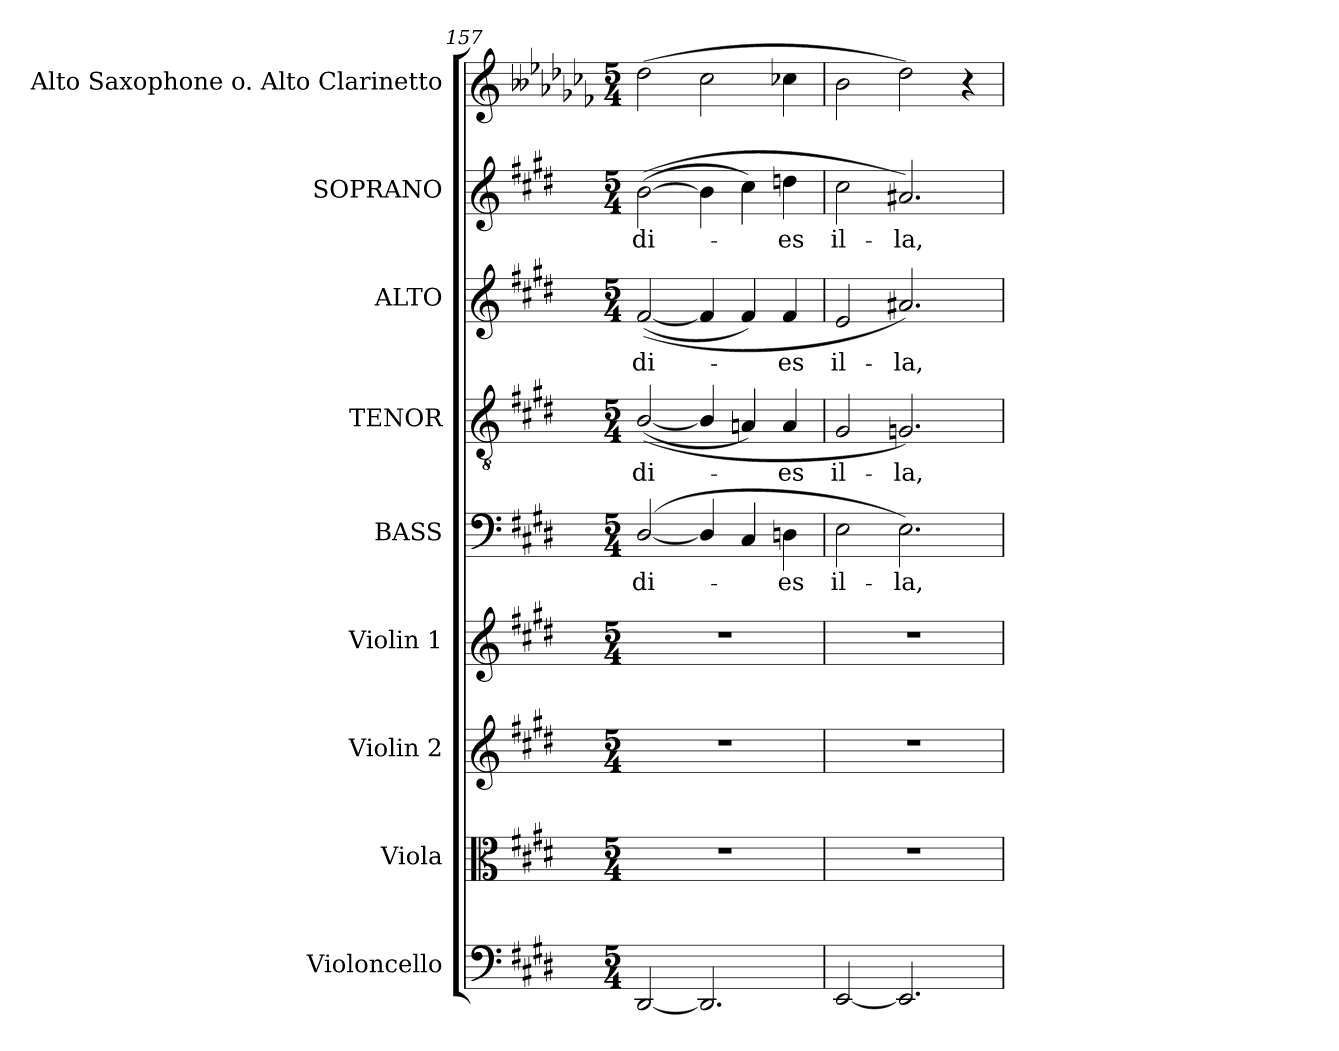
**kern	**kern	**kern	**kern	**kern	**text	**kern	**text	**kern	**text	**kern	**text	**kern
*part9	*part8	*part7	*part6	*part5	*part5	*part4	*part4	*part3	*part3	*part2	*part2	*part1
*staff9	*staff8	*staff7	*staff6	*staff5	*staff5	*staff4	*staff4	*staff3	*staff3	*staff2	*staff2	*staff1
*I"Violoncello	*I"Viola	*I"Violin 2	*I"Violin 1	*I"BASS	*	*I"TENOR	*	*I"ALTO	*	*I"SOPRANO	*	*I"Alto Saxophone o. Alto Clarinetto
*I'Vc.	*I'Vla.	*I'Vln. 2	*I'Vln. 1	*I'B.	*	*I'T.	*	*I'A.	*	*I'S.	*	*I'Alto Sax. o. Alto Clar.
*clefF4	*clefC3	*clefG2	*clefG2	*clefF4	*	*clefGv2	*	*clefG2	*	*clefG2	*	*clefG2
*	*	*	*	*	*	*ITrd7c12	*	*	*	*	*	*ITrd5c9
*k[f#c#g#d#]	*k[f#c#g#d#]	*k[f#c#g#d#]	*k[f#c#g#d#]	*k[f#c#g#d#]	*	*k[f#c#g#d#]	*	*k[f#c#g#d#]	*	*k[f#c#g#d#]	*	*k[b--e-a-d-g-c-f-]
*E:	*E:	*E:	*E:	*E:	*	*E:	*	*E:	*	*E:	*	*F-:
*M5/4	*M5/4	*M5/4	*M5/4	*M5/4	*	*M5/4	*	*M5/4	*	*M5/4	*	*M5/4
=157	=157	=157	=157	=157	=157	=157	=157	=157	=157	=157	=157	=157
!	!LO:N:vis=1	!LO:N:vis=1	!LO:N:vis=1	!	!	!	!	!	!	!	!	!
!	!	!	!	!	!LO:LY:b:color=#000000	!	!	!	!	!	!	!
!	!	!	!	!	!	!	!LO:LY:b:color=#000000	!	!	!	!	!
!	!	!	!	!	!	!	!	!	!LO:LY:b:color=#000000	!	!	!
!	!	!	!	!	!	!	!	!	!	!	!LO:LY:b:color=#000000	!
[<2DD#i/	4%5r	4%5r	4%5r	([<2D#i/	di-	(([<2BBi/	di-	(([<2f#i/	di-	(([>2bi\	di-	(2f-i\
2.DD#i/]	.	.	.	4D#i/]	.	4BBi/]	.	4f#i/]	.	4bi\]	.	2e-i\
.	.	.	.	4C#i/	.	4AAni/)	.	4f#i/)	.	4cc#i\)	.	.
!	!	!	!	!	!LO:LY:b:color=#000000	!	!	!	!	!	!	!
!	!	!	!	!	!	!	!LO:LY:b:color=#000000	!	!	!	!	!
!	!	!	!	!	!	!	!	!	!LO:LY:b:color=#000000	!	!	!
!	!	!	!	!	!	!	!	!	!	!	!LO:LY:b:color=#000000	!
.	.	.	.	4Dni\	-es	4AAi/	-es	4f#i/	-es	4ddni\	-es	4e--Xi\
=158	=158	=158	=158	=158	=158	=158	=158	=158	=158	=158	=158	=158
!	!LO:N:vis=1	!LO:N:vis=1	!LO:N:vis=1	!	!	!	!	!	!	!	!	!
!	!	!	!	!	!LO:LY:b:color=#000000	!	!	!	!	!	!	!
!	!	!	!	!	!	!	!LO:LY:b:color=#000000	!	!	!	!	!
!	!	!	!	!	!	!	!	!	!LO:LY:b:color=#000000	!	!	!
!	!	!	!	!	!	!	!	!	!	!	!LO:LY:b:color=#000000	!
[<2EEi/	4%5r	4%5r	4%5r	2Ei\	il-	2GG#i/	il-	2ei/	il-	2cc#i\	il-	2d-i\
!	!	!	!	!	!LO:LY:b:color=#000000	!	!	!	!	!	!	!
!	!	!	!	!	!	!	!LO:LY:b:color=#000000	!	!	!	!	!
!	!	!	!	!	!	!	!	!	!LO:LY:b:color=#000000	!	!	!
!	!	!	!	!	!	!	!	!	!	!	!LO:LY:b:color=#000000	!
2.EEi/]	.	.	.	2.Ei\)	-la,	2.GGni/)	-la,	2.a#Xi/)	-la,	2.a#Xi/)	-la,	2f-i\)
.	.	.	.	.	.	.	.	.	.	.	.	4r
=	=	=	=	=	=	=	=	=	=	=	=	=
*-	*-	*-	*-	*-	*-	*-	*-	*-	*-	*-	*-	*-
